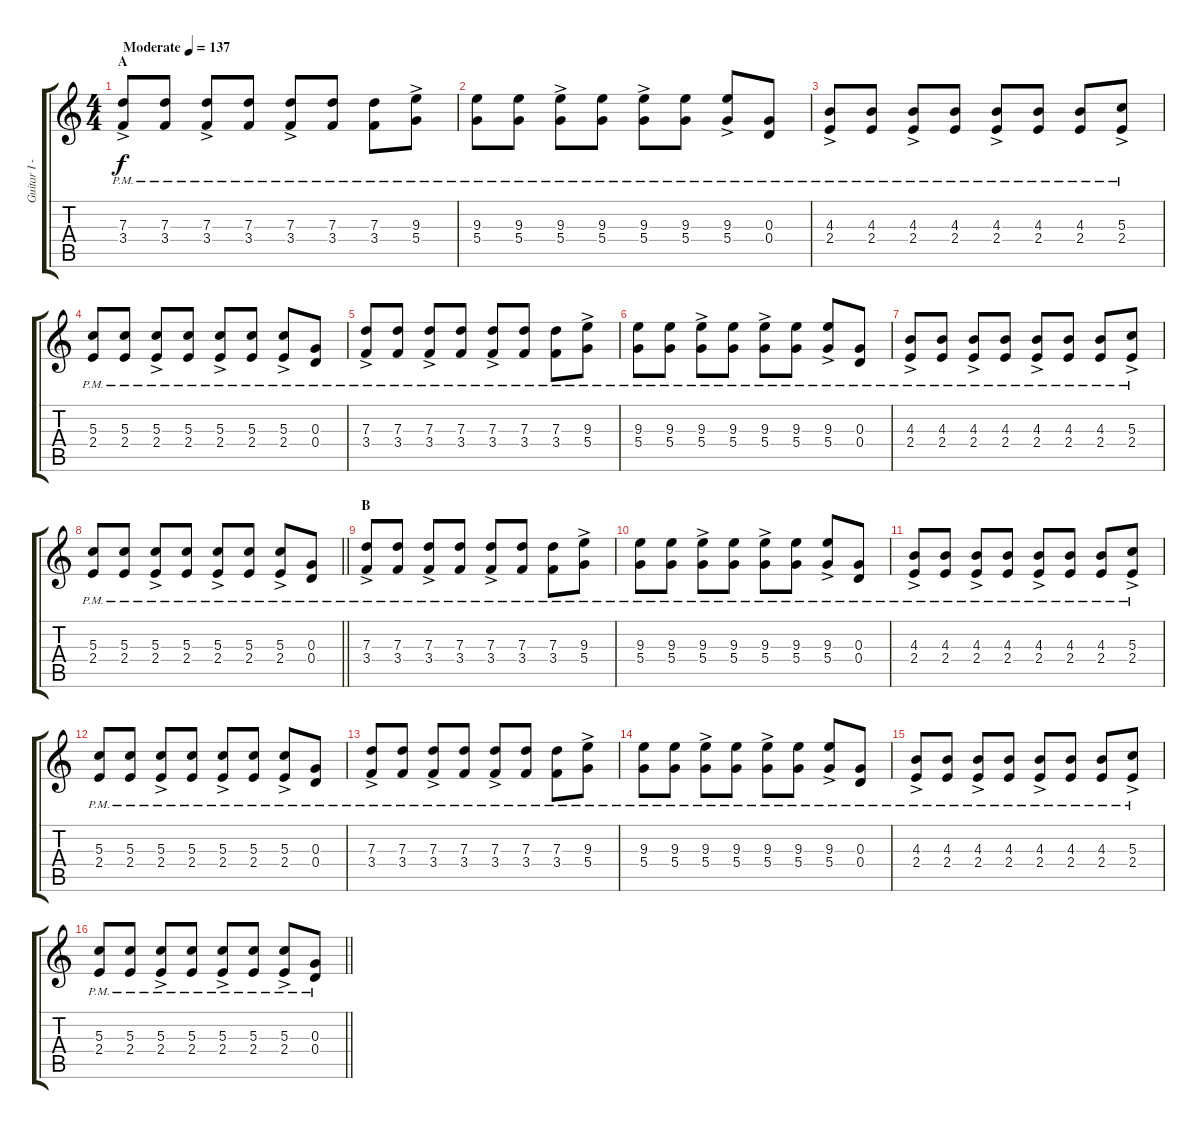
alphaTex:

\track ("Guitar I - Gotoh" "Guitar I -") {instrument electricguitarmuted}
\staff {score tabs}
\tuning (E4 B3 G3 D3 A2 E2) {hide}
\ts (4 4)
\section ("" "A")
\tempo (137 "Moderate")
\clef g2
\ks c
(7.3{ac pm} 3.4{ac pm}).8{dy f instrument electricguitarmuted} (7.3{pm} 3.4{pm}).8 (7.3{ac pm} 3.4{ac pm}).8 (7.3{pm} 3.4{pm}).8 (7.3{ac pm} 3.4{ac pm}).8 (7.3{pm} 3.4{pm}).8 (7.3{pm} 3.4{pm}).8 (9.3{ac pm} 5.4{ac pm}).8 |
(9.3{pm} 5.4{pm}).8 (9.3{pm} 5.4{pm}).8 (9.3{ac pm} 5.4{ac pm}).8 (9.3{pm} 5.4{pm}).8 (9.3{ac pm} 5.4{ac pm}).8 (9.3{pm} 5.4{pm}).8 (9.3{ac pm} 5.4{ac pm}).8 (0.3{pm} 0.4{pm}).8 |
(4.3{ac pm} 2.4{ac pm}).8 (4.3{pm} 2.4{pm}).8 (4.3{ac pm} 2.4{ac pm}).8 (4.3{pm} 2.4{pm}).8 (4.3{ac pm} 2.4{ac pm}).8 (4.3{pm} 2.4{pm}).8 (4.3{pm} 2.4{pm}).8 (5.3{ac pm} 2.4{ac pm}).8 |
(5.3{pm} 2.4{pm}).8 (5.3{pm} 2.4{pm}).8 (5.3{ac pm} 2.4{ac pm}).8 (5.3{pm} 2.4{pm}).8 (5.3{ac pm} 2.4{ac pm}).8 (5.3{pm} 2.4{pm}).8 (5.3{ac pm} 2.4{ac pm}).8 (0.3{pm} 0.4{pm}).8 |
(7.3{ac pm} 3.4{ac pm}).8 (7.3{pm} 3.4{pm}).8 (7.3{ac pm} 3.4{ac pm}).8 (7.3{pm} 3.4{pm}).8 (7.3{ac pm} 3.4{ac pm}).8 (7.3{pm} 3.4{pm}).8 (7.3{pm} 3.4{pm}).8 (9.3{ac pm} 5.4{ac pm}).8 |
(9.3{pm} 5.4{pm}).8 (9.3{pm} 5.4{pm}).8 (9.3{ac pm} 5.4{ac pm}).8 (9.3{pm} 5.4{pm}).8 (9.3{ac pm} 5.4{ac pm}).8 (9.3{pm} 5.4{pm}).8 (9.3{ac pm} 5.4{ac pm}).8 (0.3{pm} 0.4{pm}).8 |
(4.3{ac pm} 2.4{ac pm}).8 (4.3{pm} 2.4{pm}).8 (4.3{ac pm} 2.4{ac pm}).8 (4.3{pm} 2.4{pm}).8 (4.3{ac pm} 2.4{ac pm}).8 (4.3{pm} 2.4{pm}).8 (4.3{pm} 2.4{pm}).8 (5.3{ac pm} 2.4{ac pm}).8 |
\barLineRight lightlight
(5.3{pm} 2.4{pm}).8 (5.3{pm} 2.4{pm}).8 (5.3{ac pm} 2.4{ac pm}).8 (5.3{pm} 2.4{pm}).8 (5.3{ac pm} 2.4{ac pm}).8 (5.3{pm} 2.4{pm}).8 (5.3{ac pm} 2.4{ac pm}).8 (0.3{pm} 0.4{pm}).8 |
\section ("" "B")
(7.3{ac pm} 3.4{ac pm}).8 (7.3{pm} 3.4{pm}).8 (7.3{ac pm} 3.4{ac pm}).8 (7.3{pm} 3.4{pm}).8 (7.3{ac pm} 3.4{ac pm}).8 (7.3{pm} 3.4{pm}).8 (7.3{pm} 3.4{pm}).8 (9.3{ac pm} 5.4{ac pm}).8 |
(9.3{pm} 5.4{pm}).8 (9.3{pm} 5.4{pm}).8 (9.3{ac pm} 5.4{ac pm}).8 (9.3{pm} 5.4{pm}).8 (9.3{ac pm} 5.4{ac pm}).8 (9.3{pm} 5.4{pm}).8 (9.3{ac pm} 5.4{ac pm}).8 (0.3{pm} 0.4{pm}).8 |
(4.3{ac pm} 2.4{ac pm}).8 (4.3{pm} 2.4{pm}).8 (4.3{ac pm} 2.4{ac pm}).8 (4.3{pm} 2.4{pm}).8 (4.3{ac pm} 2.4{ac pm}).8 (4.3{pm} 2.4{pm}).8 (4.3{pm} 2.4{pm}).8 (5.3{ac pm} 2.4{ac pm}).8 |
(5.3{pm} 2.4{pm}).8 (5.3{pm} 2.4{pm}).8 (5.3{ac pm} 2.4{ac pm}).8 (5.3{pm} 2.4{pm}).8 (5.3{ac pm} 2.4{ac pm}).8 (5.3{pm} 2.4{pm}).8 (5.3{ac pm} 2.4{ac pm}).8 (0.3{pm} 0.4{pm}).8 |
(7.3{ac pm} 3.4{ac pm}).8 (7.3{pm} 3.4{pm}).8 (7.3{ac pm} 3.4{ac pm}).8 (7.3{pm} 3.4{pm}).8 (7.3{ac pm} 3.4{ac pm}).8 (7.3{pm} 3.4{pm}).8 (7.3{pm} 3.4{pm}).8 (9.3{ac pm} 5.4{ac pm}).8 |
(9.3{pm} 5.4{pm}).8 (9.3{pm} 5.4{pm}).8 (9.3{ac pm} 5.4{ac pm}).8 (9.3{pm} 5.4{pm}).8 (9.3{ac pm} 5.4{ac pm}).8 (9.3{pm} 5.4{pm}).8 (9.3{ac pm} 5.4{ac pm}).8 (0.3{pm} 0.4{pm}).8 |
(4.3{ac pm} 2.4{ac pm}).8 (4.3{pm} 2.4{pm}).8 (4.3{ac pm} 2.4{ac pm}).8 (4.3{pm} 2.4{pm}).8 (4.3{ac pm} 2.4{ac pm}).8 (4.3{pm} 2.4{pm}).8 (4.3{pm} 2.4{pm}).8 (5.3{ac pm} 2.4{ac pm}).8 |
\barLineRight lightlight
(5.3{pm} 2.4{pm}).8 (5.3{pm} 2.4{pm}).8 (5.3{ac pm} 2.4{ac pm}).8 (5.3{pm} 2.4{pm}).8 (5.3{ac pm} 2.4{ac pm}).8 (5.3{pm} 2.4{pm}).8 (5.3{ac pm} 2.4{ac pm}).8 (0.3{pm} 0.4{pm}).8
